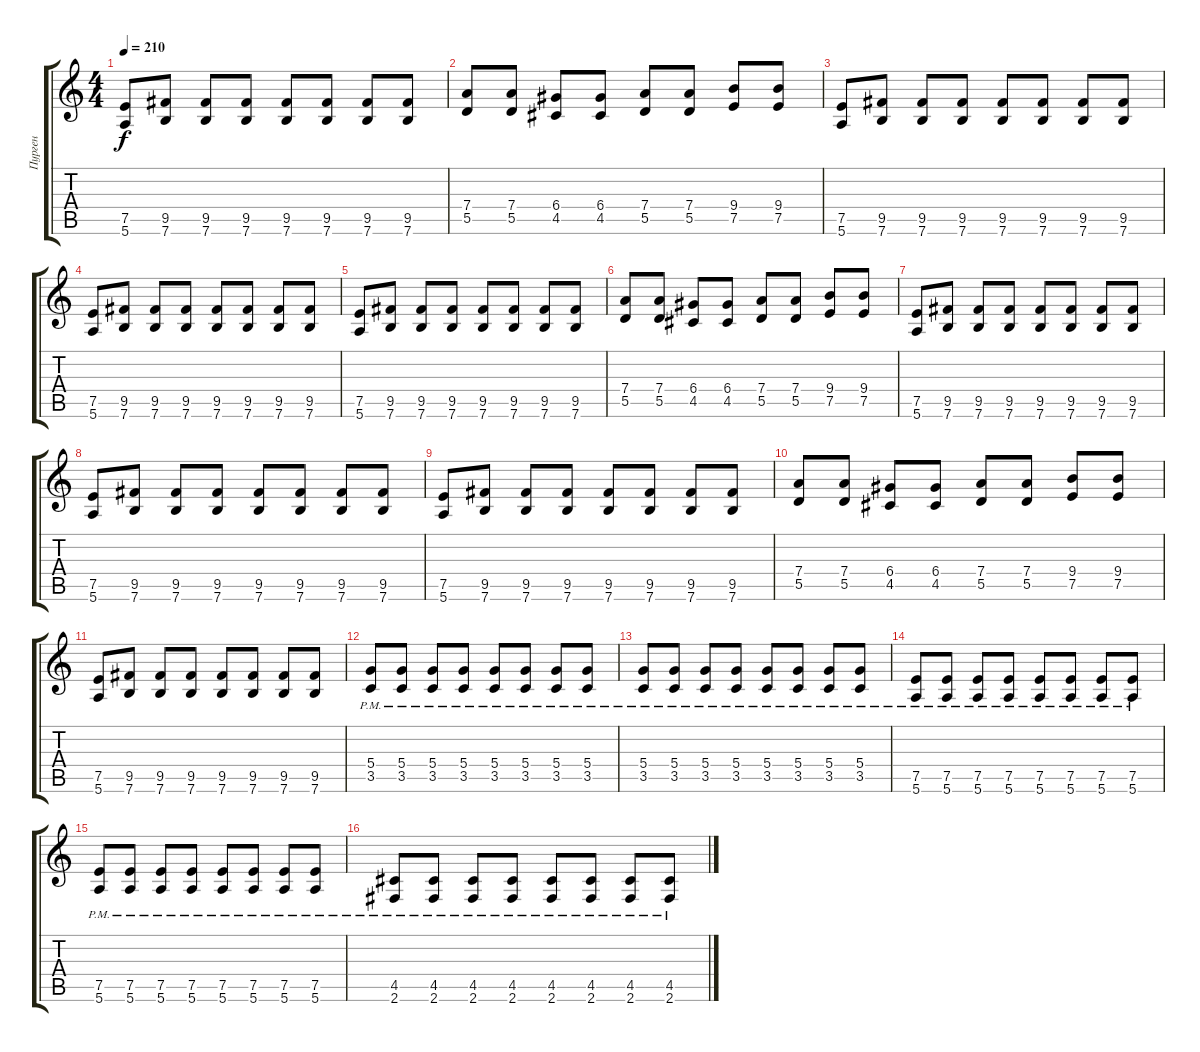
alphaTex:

\track ("Пурген" "Пурген") {instrument distortionguitar}
\staff {score tabs}
\tuning (E4 B3 G3 D3 A2 E2) {hide}
\ts (4 4)
\tempo 210
\clef g2
\ks c
(7.5 5.6).8{dy f} (9.5 7.6).8 (9.5 7.6).8 (9.5 7.6).8 (9.5 7.6).8 (9.5 7.6).8 (9.5 7.6).8 (9.5 7.6).8 |
(7.4 5.5).8 (7.4 5.5).8 (6.4 4.5).8 (6.4 4.5).8 (7.4 5.5).8 (7.4 5.5).8 (9.4 7.5).8 (9.4 7.5).8 |
(7.5 5.6).8 (9.5 7.6).8 (9.5 7.6).8 (9.5 7.6).8 (9.5 7.6).8 (9.5 7.6).8 (9.5 7.6).8 (9.5 7.6).8 |
(7.5 5.6).8 (9.5 7.6).8 (9.5 7.6).8 (9.5 7.6).8 (9.5 7.6).8 (9.5 7.6).8 (9.5 7.6).8 (9.5 7.6).8 |
(7.5 5.6).8 (9.5 7.6).8 (9.5 7.6).8 (9.5 7.6).8 (9.5 7.6).8 (9.5 7.6).8 (9.5 7.6).8 (9.5 7.6).8 |
(7.4 5.5).8 (7.4 5.5).8 (6.4 4.5).8 (6.4 4.5).8 (7.4 5.5).8 (7.4 5.5).8 (9.4 7.5).8 (9.4 7.5).8 |
(7.5 5.6).8 (9.5 7.6).8 (9.5 7.6).8 (9.5 7.6).8 (9.5 7.6).8 (9.5 7.6).8 (9.5 7.6).8 (9.5 7.6).8 |
(7.5 5.6).8 (9.5 7.6).8 (9.5 7.6).8 (9.5 7.6).8 (9.5 7.6).8 (9.5 7.6).8 (9.5 7.6).8 (9.5 7.6).8 |
(7.5 5.6).8 (9.5 7.6).8 (9.5 7.6).8 (9.5 7.6).8 (9.5 7.6).8 (9.5 7.6).8 (9.5 7.6).8 (9.5 7.6).8 |
(7.4 5.5).8 (7.4 5.5).8 (6.4 4.5).8 (6.4 4.5).8 (7.4 5.5).8 (7.4 5.5).8 (9.4 7.5).8 (9.4 7.5).8 |
(7.5 5.6).8 (9.5 7.6).8 (9.5 7.6).8 (9.5 7.6).8 (9.5 7.6).8 (9.5 7.6).8 (9.5 7.6).8 (9.5 7.6).8 |
(5.4{pm} 3.5{pm}).8 (5.4{pm} 3.5{pm}).8 (5.4{pm} 3.5{pm}).8 (5.4{pm} 3.5{pm}).8 (5.4{pm} 3.5{pm}).8 (5.4{pm} 3.5{pm}).8 (5.4{pm} 3.5{pm}).8 (5.4{pm} 3.5{pm}).8 |
(5.4{pm} 3.5{pm}).8 (5.4{pm} 3.5{pm}).8 (5.4{pm} 3.5{pm}).8 (5.4{pm} 3.5{pm}).8 (5.4{pm} 3.5{pm}).8 (5.4{pm} 3.5{pm}).8 (5.4{pm} 3.5{pm}).8 (5.4{pm} 3.5{pm}).8 |
(7.5{pm} 5.6{pm}).8 (7.5{pm} 5.6{pm}).8 (7.5{pm} 5.6{pm}).8 (7.5{pm} 5.6{pm}).8 (7.5{pm} 5.6{pm}).8 (7.5{pm} 5.6{pm}).8 (7.5{pm} 5.6{pm}).8 (7.5{pm} 5.6{pm}).8 |
(7.5{pm} 5.6{pm}).8 (7.5{pm} 5.6{pm}).8 (7.5{pm} 5.6{pm}).8 (7.5{pm} 5.6{pm}).8 (7.5{pm} 5.6{pm}).8 (7.5{pm} 5.6{pm}).8 (7.5{pm} 5.6{pm}).8 (7.5{pm} 5.6{pm}).8 |
(4.5{pm} 2.6{pm}).8 (4.5{pm} 2.6{pm}).8 (4.5{pm} 2.6{pm}).8 (4.5{pm} 2.6{pm}).8 (4.5{pm} 2.6{pm}).8 (4.5{pm} 2.6{pm}).8 (4.5{pm} 2.6{pm}).8 (4.5{pm} 2.6{pm}).8
